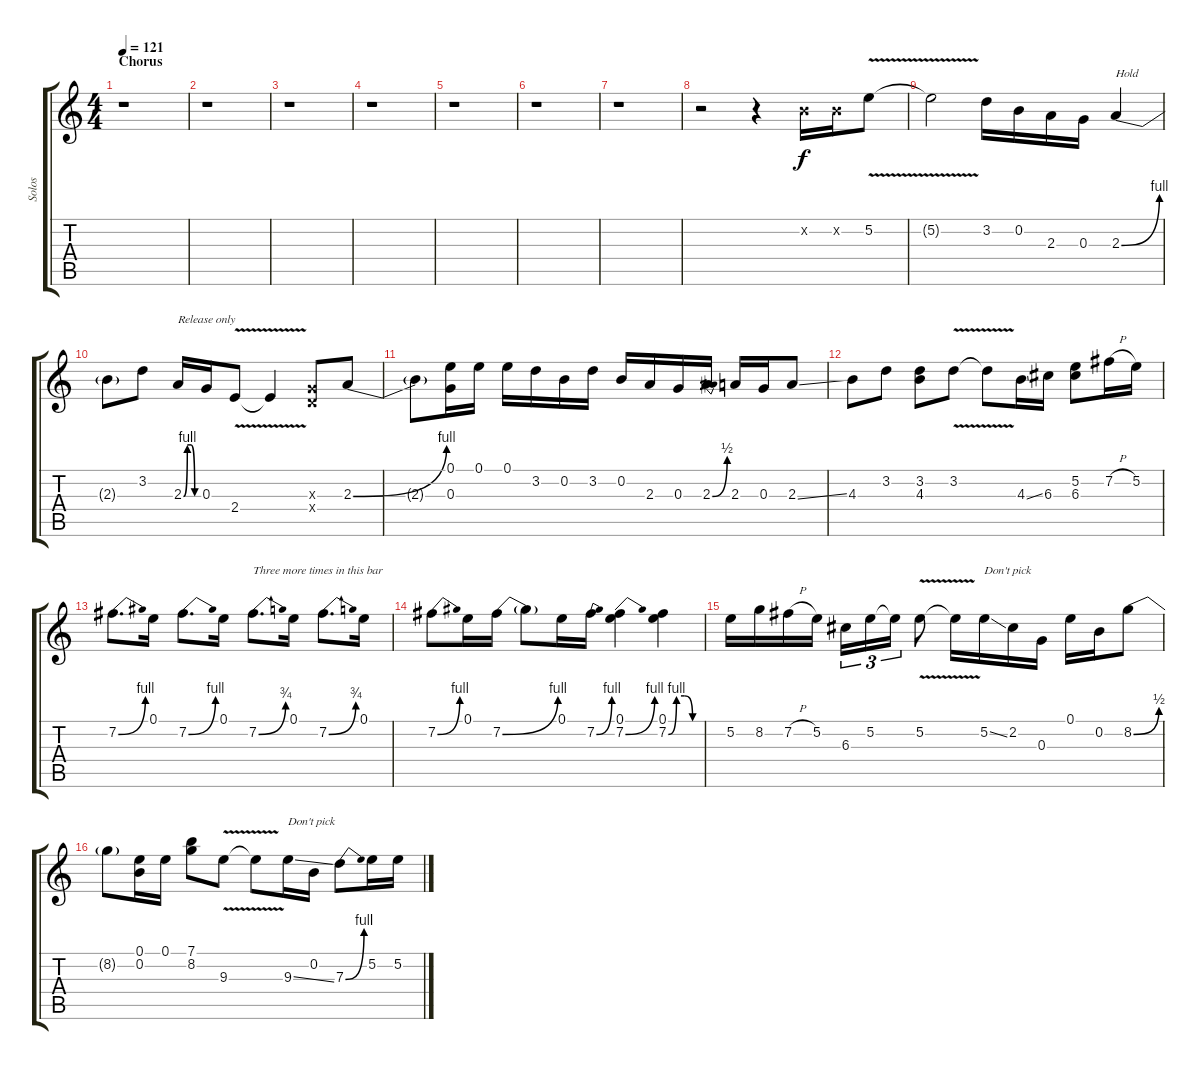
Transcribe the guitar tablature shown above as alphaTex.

\track ("Solos" "Solos") {instrument distortionguitar}
\staff {score tabs}
\tuning (E4 B3 G3 D3 A2 E2) {hide}
\ts (4 4)
\section ("" "Chorus")
\tempo 121
\clef g2
\ks c
r.1{dy f} |
r.1 |
r.1 |
r.1 |
r.1 |
r.1 |
r.1 |
r.2 r.4 0.2{x}.16 0.2{x}.16 5.2{v}.8 |
5.2{t}.2 3.2.16 0.2.16 2.3.16 0.3.16 2.3{be (bend 0 0 60 4)}.4{txt "Hold"} |
2.3{t}.8 3.2.8 2.3{be (custom 0 0 15 4 30 4 45 0 60 0)}.16{txt "Release only"} 0.3.16 2.4{v}.8 2.4{t}.4 (0.3{x} 0.4{x}).8 2.3{be (bend 0 0 60 4)}.8 |
2.3{t}.8 (0.1 0.3).16 0.1.16 0.1.16 3.2.16 0.2.16 3.2.16 0.2.16 2.3.16 0.3.16 2.3{be (bend 0 0 60 2)}.16 2.3.16 0.3.16 2.3{ss}.8 |
4.3.8 3.2.8 (3.2 4.3).8 3.2{v}.8 3.2{t}.8 4.3{ss}.16 6.3.16 (5.2 6.3).8 7.2{h}.16 5.2.16 |
7.2{be (bend 0 0 60 4)}.8{d} 0.1.16 7.2{be (bend 0 0 60 4)}.8{d} 0.1.16 7.2{be (bend 0 0 60 3)}.8{d txt "Three more times in this bar "} 0.1.16 7.2{be (bend 0 0 60 3)}.8{d} 0.1.16 |
7.2{be (bend 0 0 60 4)}.8 0.1.16 7.2{be (bend 0 0 60 4)}.16 7.2{t}.8 0.1.16 7.2{be (bend 0 0 60 4)}.16 (0.1 7.2{be (bend 0 0 60 4)}).4 (0.1 7.2{be (custom 0 0 15 4 30 4 45 0 60 0)}).4 |
5.2.16 8.2.16 7.2{h}.16 5.2.16 6.3.16{tu (3 2)} 5.2.16{tu (3 2)} 5.2{t}.16{tu (3 2)} 5.2{v}.8 5.2{t}.16 5.2{ss}.16{txt "Don't pick"} 2.2.16 0.3.16 0.1.16 0.2.16 8.2{be (bend 0 0 60 2)}.8 |
8.2{t}.8 (0.1 0.2).16 0.1.16 (7.1 8.2).8 9.3{v}.8 9.3{t}.8 9.3{ss}.16{txt "Don't pick"} 0.2.16 7.3{be (bend 0 0 60 4)}.8 5.2.16 5.2.16
